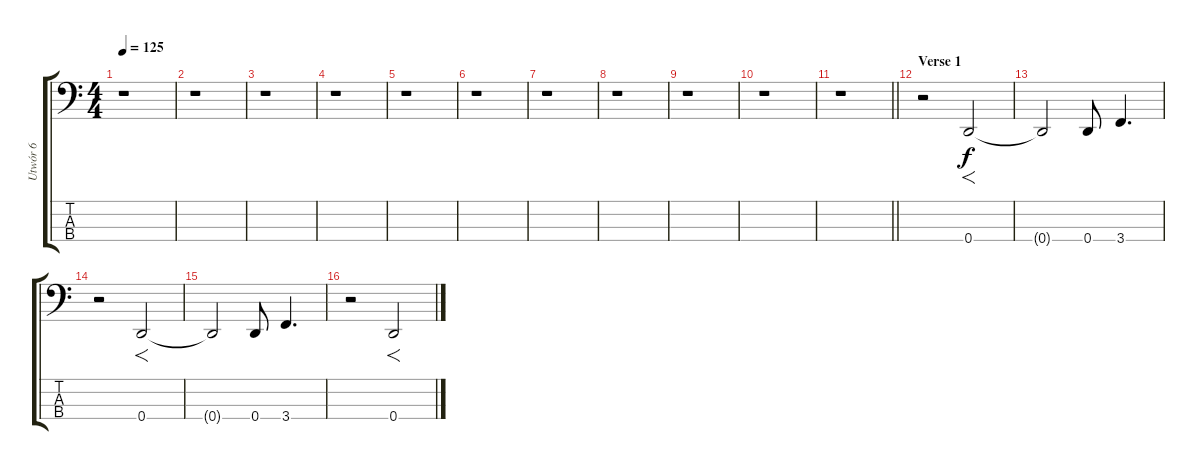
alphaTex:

\track ("Utwór 6" "Utwór 6") {instrument electricbassfinger}
\staff {score tabs}
\tuning (G2 D2 A1 D1) {hide}
\ts (4 4)
\tempo 125
\clef f4
\ks c
r.1{dy f} |
r.1 |
r.1 |
r.1 |
r.1 |
r.1 |
r.1 |
r.1 |
r.1 |
r.1 |
\barLineRight lightlight
r.1 |
\section ("" "Verse 1")
r.2 0.4.2{f} |
0.4{t}.2 0.4.8 3.4.4{d} |
r.2 0.4.2{f} |
0.4{t}.2 0.4.8 3.4.4{d} |
r.2 0.4.2{f}
